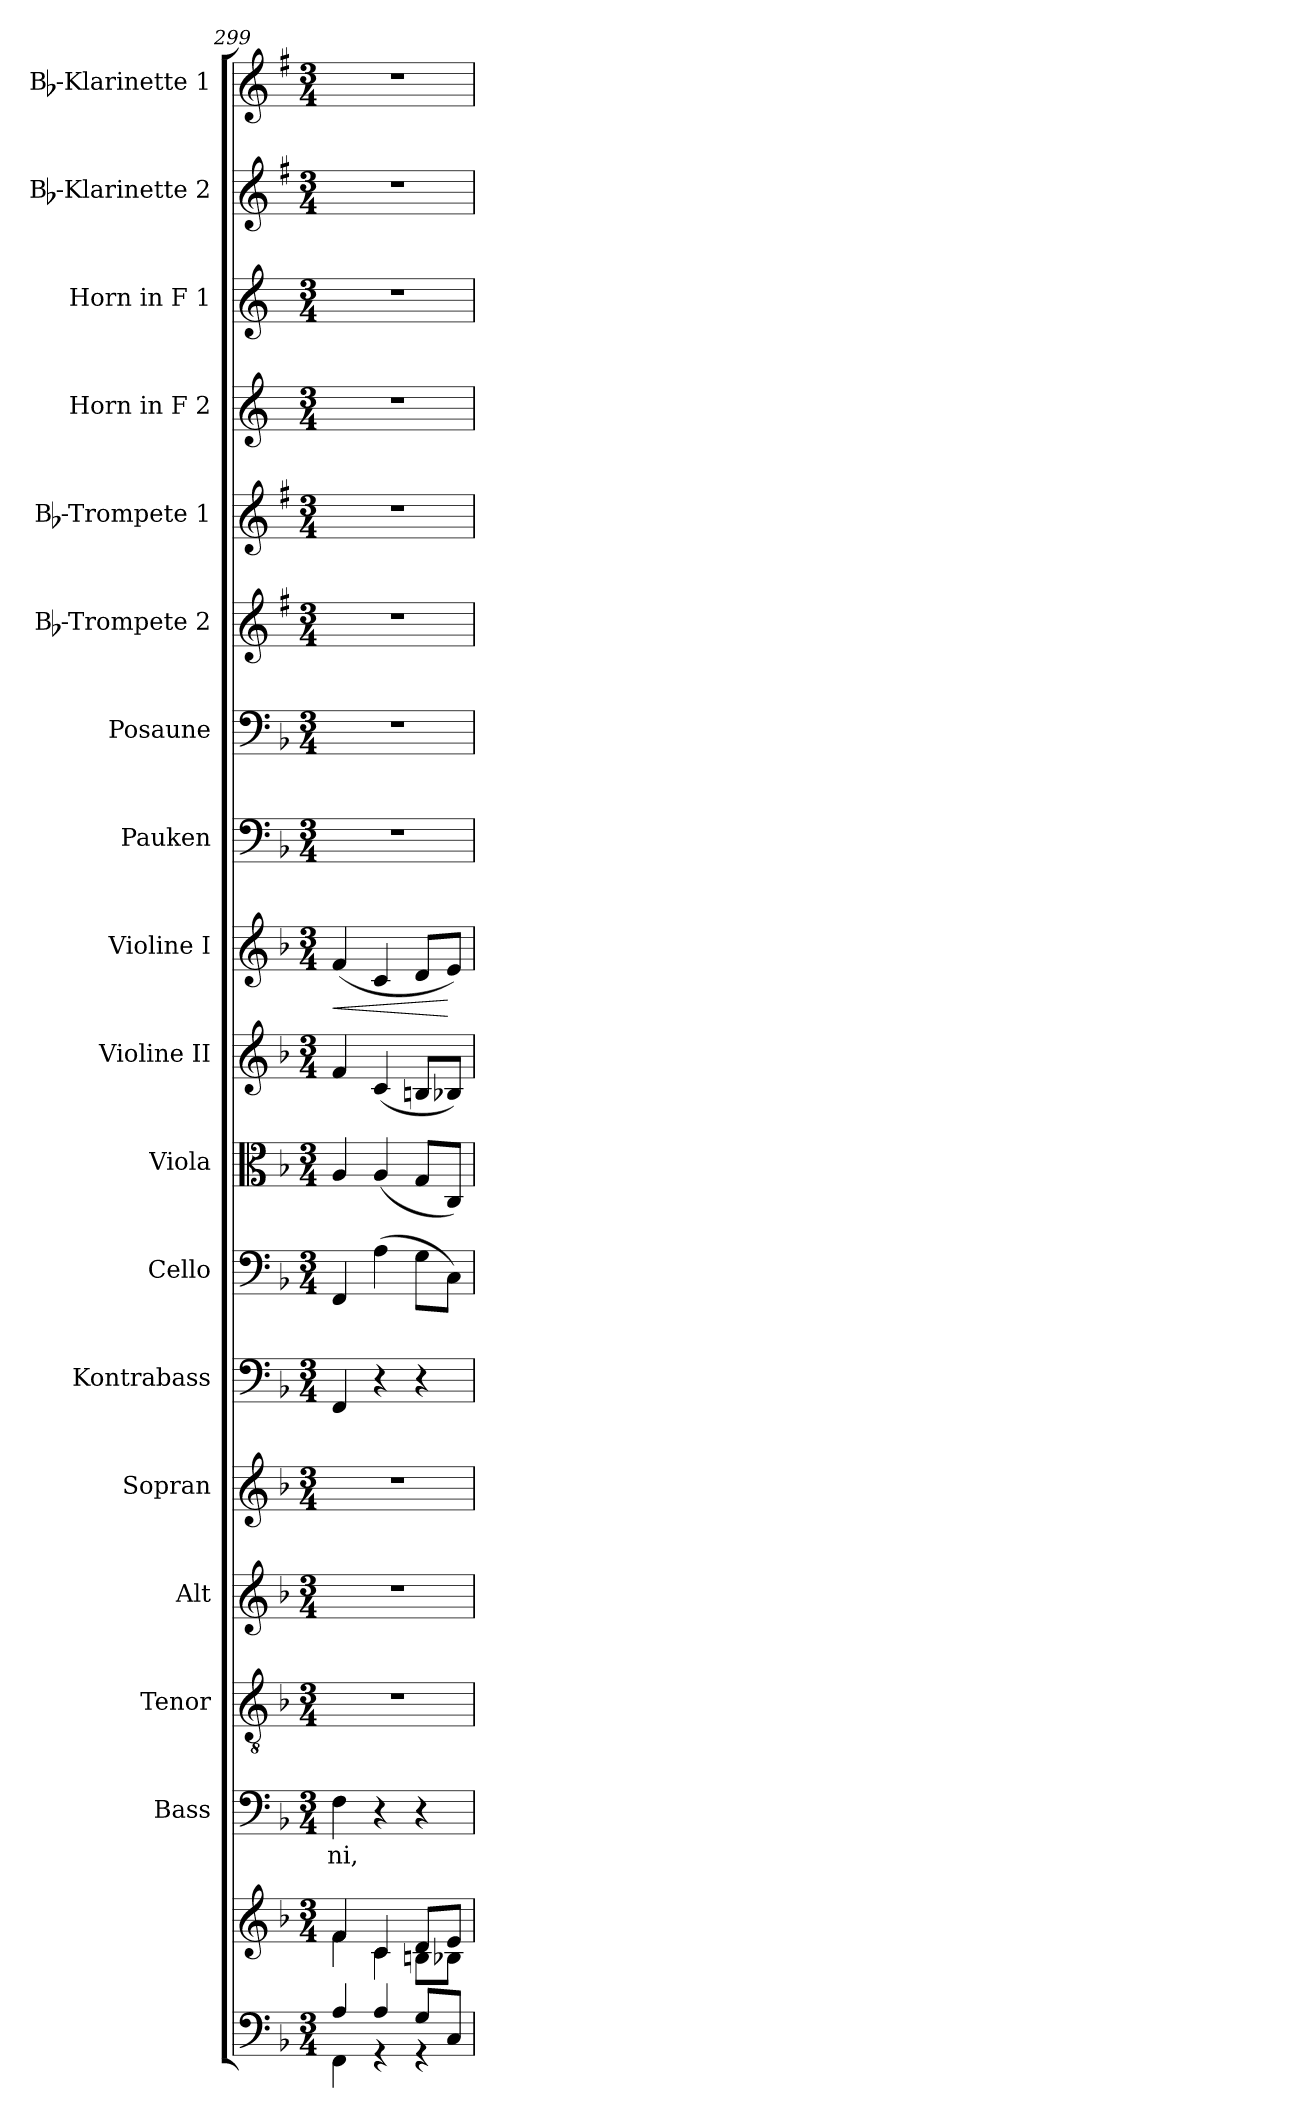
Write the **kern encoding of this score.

**kern	**kern	**kern	**text	**kern	**kern	**kern	**kern	**kern	**kern	**kern	**kern	**dynam	**kern	**kern	**kern	**kern	**kern	**kern	**kern	**kern
*part18	*part18	*part17	*part17	*part16	*part15	*part14	*part13	*part12	*part11	*part10	*part9	*part9	*part8	*part7	*part6	*part5	*part4	*part3	*part2	*part1
*staff19	*staff18	*staff17	*staff17	*staff16	*staff15	*staff14	*staff13	*staff12	*staff11	*staff10	*staff9	*staff9	*staff8	*staff7	*staff6	*staff5	*staff4	*staff3	*staff2	*staff1
*	*	*I"Bass	*	*I"Tenor	*I"Alt	*I"Sopran	*I"Kontrabass	*I"Cello	*I"Viola	*I"Violine II	*I"Violine I	*	*I"Pauken	*I"Posaune	*I"Bb-Trompete 2	*I"Bb-Trompete 1	*I"Horn in F 2	*I"Horn in F 1	*I"Bb-Klarinette 2	*I"Bb-Klarinette 1
*	*	*I'B.	*	*I'T.	*I'A.	*I'S.	*I'Kb.	*	*I'Vla.	*I'Vl. II	*I'Vl. I	*	*I'Pk.	*I'Pos.	*I'Bb Trp. 2	*I'Bb Trp. 1	*	*	*I'Bb Kl. 2	*I'Bb Kl. 1
*clefF4	*clefG2	*clefF4	*	*clefGv2	*clefG2	*clefG2	*clefF4	*clefF4	*clefC3	*clefG2	*clefG2	*	*clefF4	*clefF4	*clefG2	*clefG2	*clefG2	*clefG2	*clefG2	*clefG2
*	*	*	*	*	*	*	*ITrd7c12	*	*	*	*	*	*	*	*ITrd1c2	*ITrd1c2	*ITrd4c7	*ITrd4c7	*ITrd1c2	*ITrd1c2
*k[b-]	*k[b-]	*k[b-]	*	*k[b-]	*k[b-]	*k[b-]	*k[b-]	*k[b-]	*k[b-]	*k[b-]	*k[b-]	*	*k[b-]	*k[b-]	*k[b-]	*k[b-]	*k[b-]	*k[b-]	*k[b-]	*k[b-]
*F:	*F:	*F:	*	*F:	*F:	*F:	*F:	*F:	*F:	*F:	*F:	*	*F:	*F:	*F:	*F:	*F:	*F:	*F:	*F:
*M3/4	*M3/4	*M3/4	*	*M3/4	*M3/4	*M3/4	*M3/4	*M3/4	*M3/4	*M3/4	*M3/4	*	*M3/4	*M3/4	*M3/4	*M3/4	*M3/4	*M3/4	*M3/4	*M3/4
=299	=299	=299	=299	=299	=299	=299	=299	=299	=299	=299	=299	=299	=299	=299	=299	=299	=299	=299	=299	=299
*^	*^	*	*	*	*	*	*	*	*	*	*	*	*	*	*	*	*	*	*	*
!	!	!	!	!	!LO:LY:b	!	!	!	!	!	!	!	!	!LO:HP:b	!	!	!	!	!	!	!	!
4A/	4FF\	4f/	4f\	4F\	-ni,	2.r	2.r	2.r	4FFF/	4FF/	4A/	4f/	(<4f/	<	2.r	2.r	2.r	2.r	2.r	2.r	2.r	2.r
4A/	4rFF	4c/	4c\	4r	.	.	.	.	4r	(>4A\	(<4A/	(<4c/	4c/	.	.	.	.	.	.	.	.	.
8G/L	4rFF	8d/L	8Bn\L	4r	.	.	.	.	4r	8G\L	8G/L	8Bn/L	8d/L	.	.	.	.	.	.	.	.	.
8C/J	.	8e/J	8B-X\J	.	.	.	.	.	.	8C\J)	8C/J)	8B-X/J)	8e/J)	[	.	.	.	.	.	.	.	.
*v	*v	*	*	*	*	*	*	*	*	*	*	*	*	*	*	*	*	*	*	*	*	*
*	*v	*v	*	*	*	*	*	*	*	*	*	*	*	*	*	*	*	*	*	*	*
=	=	=	=	=	=	=	=	=	=	=	=	=	=	=	=	=	=	=	=	=
*-	*-	*-	*-	*-	*-	*-	*-	*-	*-	*-	*-	*-	*-	*-	*-	*-	*-	*-	*-	*-
